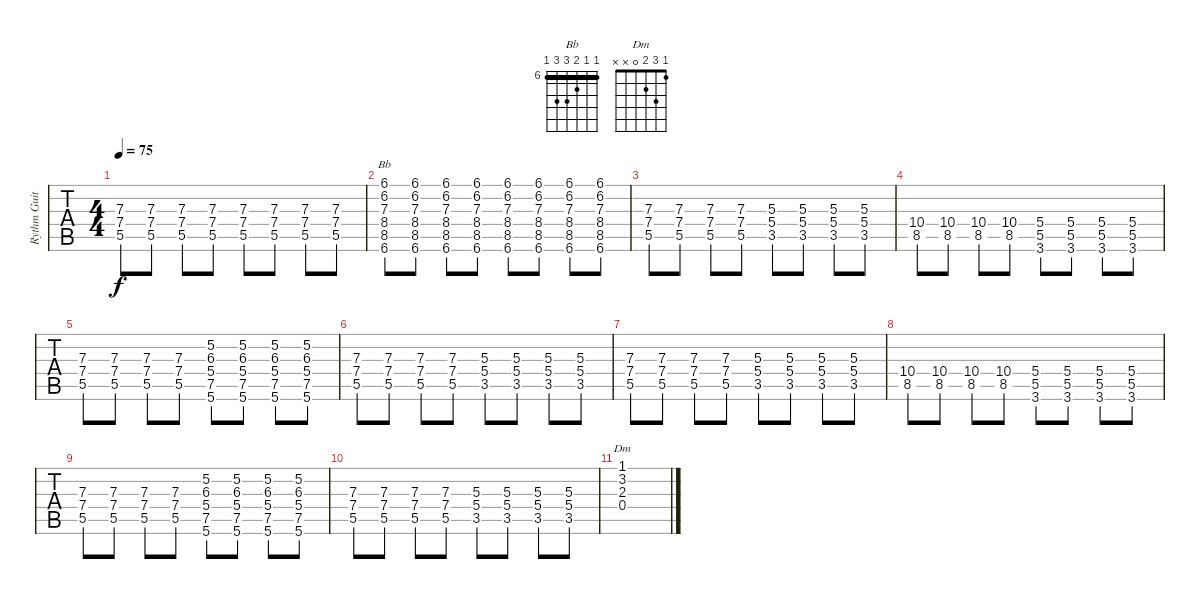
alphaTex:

\track ("Rythm Guitar (Nicolas)" "Rythm Guit") {instrument overdrivenguitar}
\staff {tabs}
\tuning (E4 B3 G3 D3 A2 E2) {hide}
\chord ("Bb" 6 6 7 8 8 6) {firstfret 6 barre 6}
\chord ("Dm" 1 3 2 0 x x)
\ts (4 4)
\tempo 75
\clef g2
\ks c
(7.3 7.4 5.5).8{dy f} (7.3 7.4 5.5).8 (7.3 7.4 5.5).8 (7.3 7.4 5.5).8 (7.3 7.4 5.5).8 (7.3 7.4 5.5).8 (7.3 7.4 5.5).8 (7.3 7.4 5.5).8 |
(6.1 6.2 7.3 8.4 8.5 6.6).8{ch "Bb"} (6.1 6.2 7.3 8.4 8.5 6.6).8 (6.1 6.2 7.3 8.4 8.5 6.6).8 (6.1 6.2 7.3 8.4 8.5 6.6).8 (6.1 6.2 7.3 8.4 8.5 6.6).8 (6.1 6.2 7.3 8.4 8.5 6.6).8 (6.1 6.2 7.3 8.4 8.5 6.6).8 (6.1 6.2 7.3 8.4 8.5 6.6).8 |
(7.3 7.4 5.5).8 (7.3 7.4 5.5).8 (7.3 7.4 5.5).8 (7.3 7.4 5.5).8 (5.3 5.4 3.5).8 (5.3 5.4 3.5).8 (5.3 5.4 3.5).8 (5.3 5.4 3.5).8 |
(10.4 8.5).8 (10.4 8.5).8 (10.4 8.5).8 (10.4 8.5).8 (5.4 5.5 3.6).8 (5.4 5.5 3.6).8 (5.4 5.5 3.6).8 (5.4 5.5 3.6).8 |
(7.3 7.4 5.5).8 (7.3 7.4 5.5).8 (7.3 7.4 5.5).8 (7.3 7.4 5.5).8 (5.2 6.3 5.4 7.5 5.6).8 (5.2 6.3 5.4 7.5 5.6).8 (5.2 6.3 5.4 7.5 5.6).8 (5.2 6.3 5.4 7.5 5.6).8 |
(7.3 7.4 5.5).8 (7.3 7.4 5.5).8 (7.3 7.4 5.5).8 (7.3 7.4 5.5).8 (5.3 5.4 3.5).8 (5.3 5.4 3.5).8 (5.3 5.4 3.5).8 (5.3 5.4 3.5).8 |
(7.3 7.4 5.5).8 (7.3 7.4 5.5).8 (7.3 7.4 5.5).8 (7.3 7.4 5.5).8 (5.3 5.4 3.5).8 (5.3 5.4 3.5).8 (5.3 5.4 3.5).8 (5.3 5.4 3.5).8 |
(10.4 8.5).8 (10.4 8.5).8 (10.4 8.5).8 (10.4 8.5).8 (5.4 5.5 3.6).8 (5.4 5.5 3.6).8 (5.4 5.5 3.6).8 (5.4 5.5 3.6).8 |
(7.3 7.4 5.5).8 (7.3 7.4 5.5).8 (7.3 7.4 5.5).8 (7.3 7.4 5.5).8 (5.2 6.3 5.4 7.5 5.6).8 (5.2 6.3 5.4 7.5 5.6).8 (5.2 6.3 5.4 7.5 5.6).8 (5.2 6.3 5.4 7.5 5.6).8 |
(7.3 7.4 5.5).8 (7.3 7.4 5.5).8 (7.3 7.4 5.5).8 (7.3 7.4 5.5).8 (5.3 5.4 3.5).8 (5.3 5.4 3.5).8 (5.3 5.4 3.5).8 (5.3 5.4 3.5).8 |
(1.1 3.2 2.3 0.4).1{ch "Dm"}
